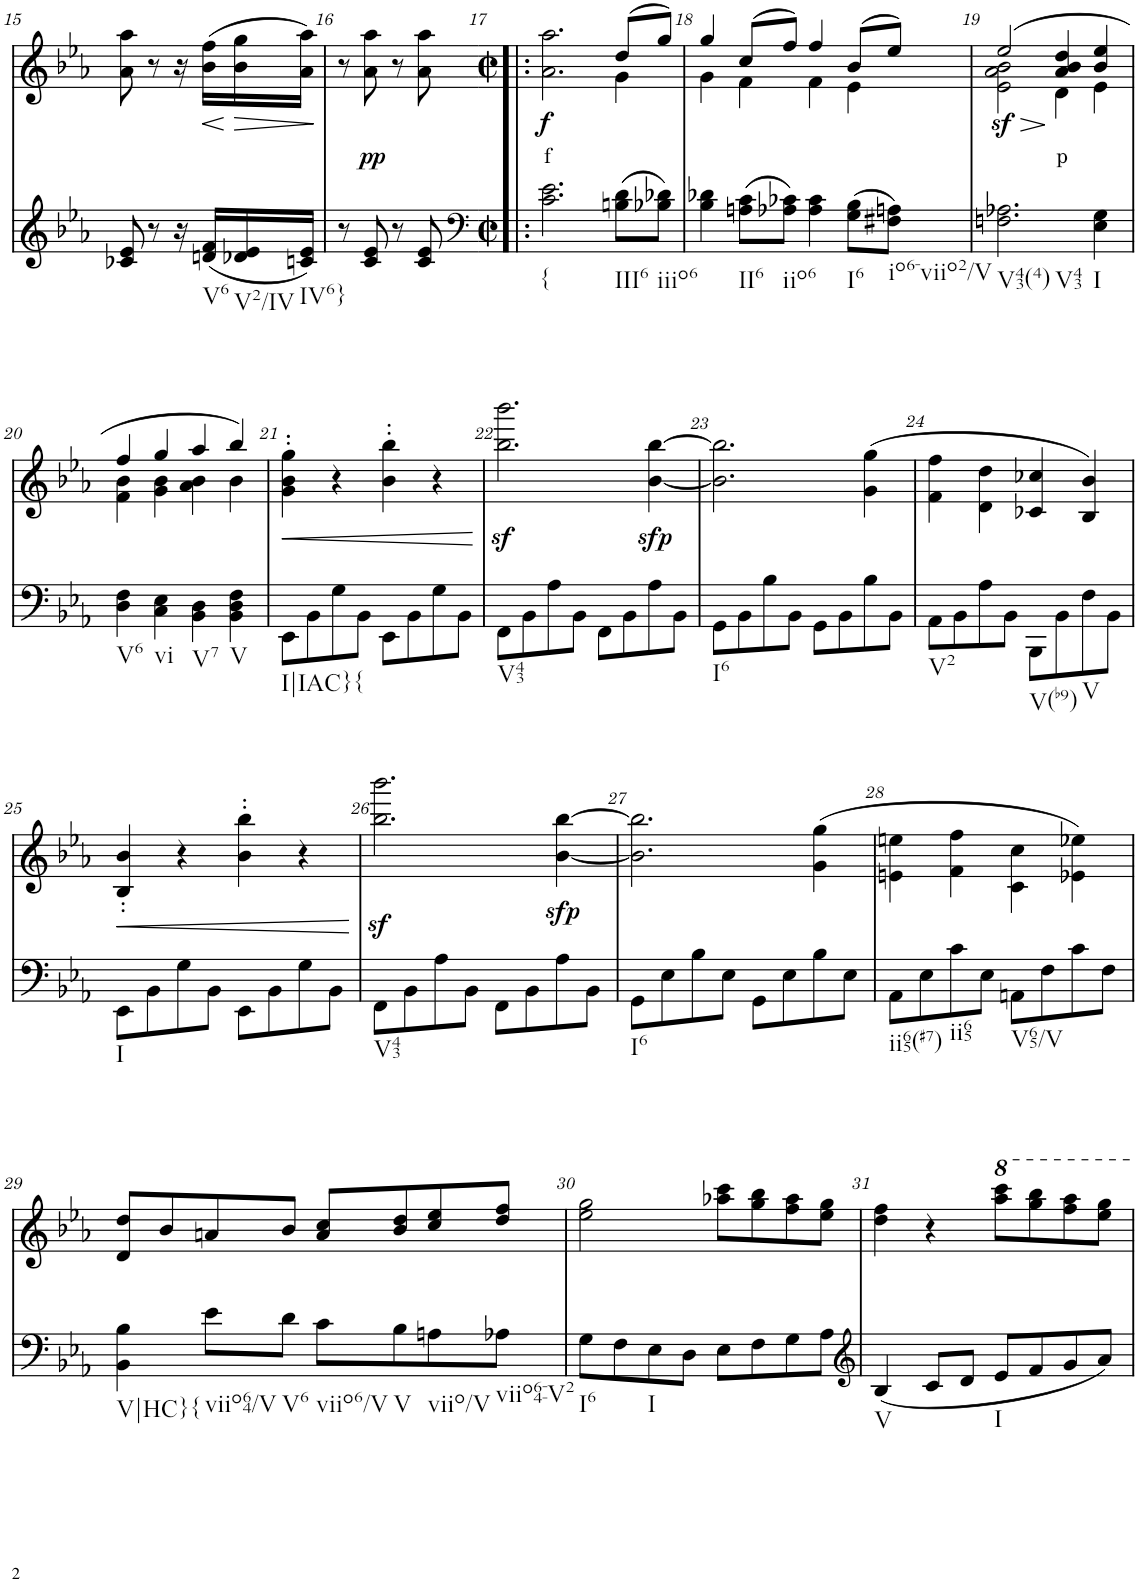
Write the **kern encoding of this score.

**kern	**kern	**text	**dynam
*part2	*part1	*part1	*part1
*staff2	*staff1	*staff1	*staff1
*I"piano	*I"piano	*	*
*I'Pno	*I'Pno	*	*
!!LO:PB:g=z
*clefG2	*clefG2	*	*
*k[b-e-a-]	*k[b-e-a-]	*	*
*E-:	*E-:	*	*
*M2/4	*M2/4	*	*
=15	=15	=15	=15
8c-X/ 8e-/	8a-\ 8aa-\	.	.
8r	8r	.	.
16r	16r	.	.
!LO:TX:b:t=V6	!	!	!
!	!	!	!LO:HP:b
(16dn/ 16f/LL	(16b-\ 16ff\LL	.	<
!LO:TX:b:t=V2/IV	!	!	!
!	!	!	!LO:HP:n=1:b
16d-X/ 16e-/	16b-\ 16gg\	.	[ >
!LO:TX:b:t=IV6}	!	!	!
16cn/ 16e-/JJ)	16a-\ 16aa-\JJ)	.	.
.	.	.	]
=16	=16	=16	=16
8r	8r	.	.
!	!	!LO:LY:b	!
8c/ 8e-/	8a-\ 8aa-\	.	.
8r	8r	.	.
8c/ 8e-/	8a-\ 8aa-\	.	.
=17!|:	=17!|:	=17!|:	=17!|:
*clefF4	*	*	*
*M2/2	*M2/2	*	*
*met(c|)	*met(c|)	*	*
*	*^	*	*
!LO:TX:b:t={	!	!	!	!
!	!	!	!LO:LY:b	!LO:DY:b
2.c\ 2.e-\	2.a-\ 2.aa-\	2.ryy	f	f
!LO:TX:b:t=III6	!	!	!	!
(8Bn\ 8d\L	(8dd/L	4g\	.	.
!LO:TX:b:t=iiio6	!	!	!	!
8B-X\ 8d-X\J)	8gg/J)	.	.	.
=18	=18	=18	=18	=18
4B-\ 4d-X\	4gg/	4g\	.	.
!LO:TX:b:t=II6	!	!	!	!
(8An\ 8c\L	(8cc/L	4f\	.	.
!LO:TX:b:t=iio6	!	!	!	!
8A-X\ 8c-X\J)	8ff/J)	.	.	.
4A-\ 4c-\	4ff/	4f\	.	.
!LO:TX:b:t=I6	!	!	!	!
(8G\ 8B-\L	(8b-/L	4e-\	.	.
!LO:TX:b:t=io6-viio2/V	!	!	!	!
8F#X\ 8An\J)	8ee-/J)	.	.	.
=19	=19	=19	=19	=19
!LO:TX:b:t=V43(4)	!	!	!	!
!LO:TX:b:t=V43	!	!	!	!
!	!	!	!	!LO:HP:b
!	!	!	!	!LO:DY:n=1:b
2.Fn\ 2.A-X\	(2ee-/	2e-\ 2a-\ 2b-\	.	> sf
!	!	!	!LO:LY:b	!
.	4a-/ 4b-/ 4dd/	4d\	p	]
!LO:TX:b:t=I	!	!	!	!
4E-\ 4G\	4b-/ 4ee-/	4e-\	.	.
!!LO:LB:g=z	!!
=20	=20	=20	=20	=20
!LO:TX:b:t=V6	!	!	!	!
4D\ 4F\	4ff/	4f\ 4b-\	.	.
!LO:TX:b:t=vi	!	!	!	!
4C\ 4E-\	4gg/	4g\ 4b-\	.	.
!LO:TX:b:t=V7	!	!	!	!
4BB-\ 4D\	4aa-/	4a-\ 4b-\	.	.
!LO:TX:b:t=V	!	!	!	!
4BB-\ 4D\ 4F\	4bb-/)	4b-\	.	.
=21	=21	=21	=21	=21
!LO:TX:b:t=I|IAC}{	!	!	!	!
!	!	!	!	!LO:HP:b
*	*v	*v	*	*
8EE-\L	4g\' 4b-\' 4gg\'	.	<
8BB-\	.	.	.
8G\	4r	.	.
8BB-\J	.	.	.
8EE-\L	4b-\' 4bb-\'	.	.
8BB-\	.	.	.
8G\	4r	.	.
8BB-\J	.	.	.
.	.	.	[
=22	=22	=22	=22
!LO:TX:b:t=V43	!	!	!
8FF\L	2.bb-\z< 2.bbb-\z<	.	.
8BB-\	.	.	.
8A-\	.	.	.
8BB-\J	.	.	.
8FF\L	.	.	.
8BB-\	.	.	.
!	!	!	!LO:DY:b
8A-\	[4b-\ [4bb-\	.	sfp
8BB-\J	.	.	.
=23	=23	=23	=23
!LO:TX:b:t=I6	!	!	!
8GG\L	2.b-\] 2.bb-\]	.	.
8BB-\	.	.	.
8B-\	.	.	.
8BB-\J	.	.	.
8GG\L	.	.	.
8BB-\	.	.	.
8B-\	(4g\ 4gg\	.	.
8BB-\J	.	.	.
=24	=24	=24	=24
!LO:TX:b:t=V2	!	!	!
8AA-\L	4f\ 4ff\	.	.
8BB-\	.	.	.
8A-\	4d\ 4dd\	.	.
8BB-\J	.	.	.
!LO:TX:b:t=V(b9)	!	!	!
8BBB-\L	4c-X/ 4cc-X/	.	.
8BB-\	.	.	.
!LO:TX:b:t=V	!	!	!
8F\	4B-/ 4b-/)	.	.
8BB-\J	.	.	.
!!LO:LB:g=z
=25	=25	=25	=25
!LO:TX:b:t=I	!	!	!
!	!	!	!LO:HP:b
8EE-\L	4B-/' 4b-/'	.	<
8BB-\	.	.	.
8G\	4r	.	.
8BB-\J	.	.	.
8EE-\L	4b-\' 4bb-\'	.	.
8BB-\	.	.	.
8G\	4r	.	.
8BB-\J	.	.	.
.	.	.	[
=26	=26	=26	=26
!LO:TX:b:t=V43	!	!	!
8FF\L	2.bb-\z< 2.bbb-\z<	.	.
8BB-\	.	.	.
8A-\	.	.	.
8BB-\J	.	.	.
8FF\L	.	.	.
8BB-\	.	.	.
!	!	!	!LO:DY:b
8A-\	[4b-\ [4bb-\	.	sfp
8BB-\J	.	.	.
=27	=27	=27	=27
!LO:TX:b:t=I6	!	!	!
8GG\L	2.b-\] 2.bb-\]	.	.
8E-\	.	.	.
8B-\	.	.	.
8E-\J	.	.	.
8GG\L	.	.	.
8E-\	.	.	.
8B-\	(4g\ 4gg\	.	.
8E-\J	.	.	.
=28	=28	=28	=28
!LO:TX:b:t=ii65(#7)	!	!	!
8AA-\L	4en\ 4een\	.	.
8E-\	.	.	.
!LO:TX:b:t=ii65	!	!	!
8c\	4f\ 4ff\	.	.
8E-\J	.	.	.
!LO:TX:b:t=V65/V	!	!	!
8AAn\L	4c\ 4cc\	.	.
8F\	.	.	.
8c\	4e-X\ 4ee-X\)	.	.
8F\J	.	.	.
!!LO:LB:g=z
=29	=29	=29	=29
!LO:TX:b:t=V|HC}{	!	!	!
4BB-\ 4B-\	8d/ 8dd/L	.	.
.	8b-/	.	.
!LO:TX:b:t=viio64/V	!	!	!
8e-\L	8an/	.	.
!LO:TX:b:t=V6	!	!	!
8d\J	8b-/J	.	.
!LO:TX:b:t=viio6/V	!	!	!
8c\L	8a/ 8cc/L	.	.
!LO:TX:b:t=V	!	!	!
8B-\	8b-/ 8dd/	.	.
!LO:TX:b:t=viio/V	!	!	!
8An\	8cc/ 8ee-/	.	.
!LO:TX:b:t=viio64-V2	!	!	!
8A-X\J	8dd/ 8ff/J	.	.
=30	=30	=30	=30
!LO:TX:b:t=I6	!	!	!
8G\L	2ee-\ 2gg\	.	.
8F\	.	.	.
!LO:TX:b:t=I	!	!	!
8E-\	.	.	.
8D\J	.	.	.
8E-\L	8aa-X\ 8ccc\L	.	.
8F\	8gg\ 8bb-\	.	.
8G\	8ff\ 8aa-\	.	.
8A-\J	8ee-\ 8gg\J	.	.
=31	=31	=31	=31
*clefG2	*	*	*
!LO:TX:b:t=V	!	!	!
(4B-/	4dd\ 4ff\	.	.
8c/L	4r	.	.
8d/J	.	.	.
!LO:TX:b:t=I	!	!	!
8e-/L	8aaa-\ 8cccc\L	.	.
8f/	8ggg\ 8bbb-\	.	.
8g/	8fff\ 8aaa-\	.	.
8a-/J)	8eee-\ 8ggg\J	.	.
=	=	=	=
*-	*-	*-	*-
